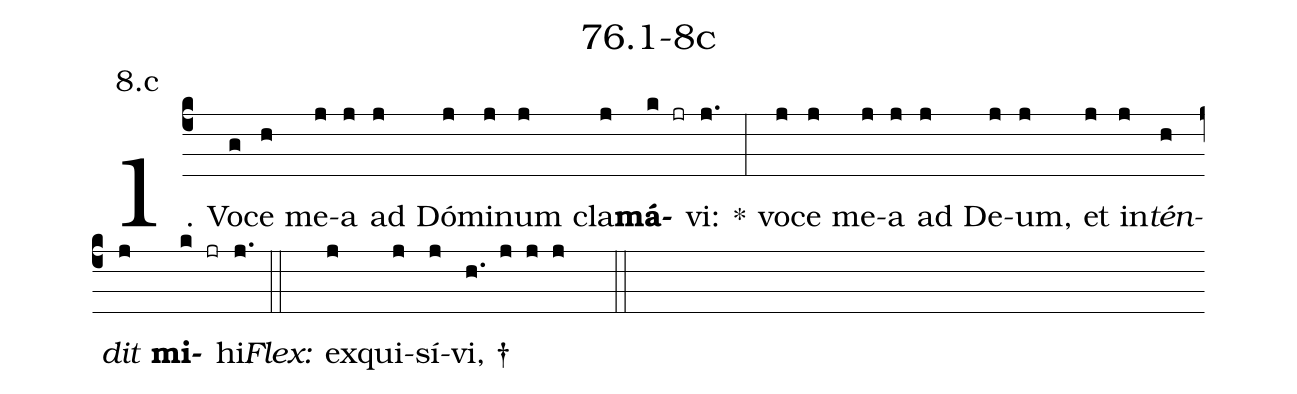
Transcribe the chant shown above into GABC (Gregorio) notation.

name: 76.1-8c;
annotation: 8.c;
%%
(c4)1. Vo(g)ce(h) me(j)a(j) ad(j) Dó(j)mi(j)num(j) cla(j)<b>má</b>(k jr)vi:(j.) *(:) vo(j)ce(j) me(j)a(j) ad(j) De(j)um,(j) et(j) in(j)<i>tén</i>(h)<i>dit</i>(j) <b>mi</b>(k jr)hi.(j.) (::)
<i>Flex:</i>()  ex(j)qui(j)sí(j)vi, †(h. j j j  ::)
